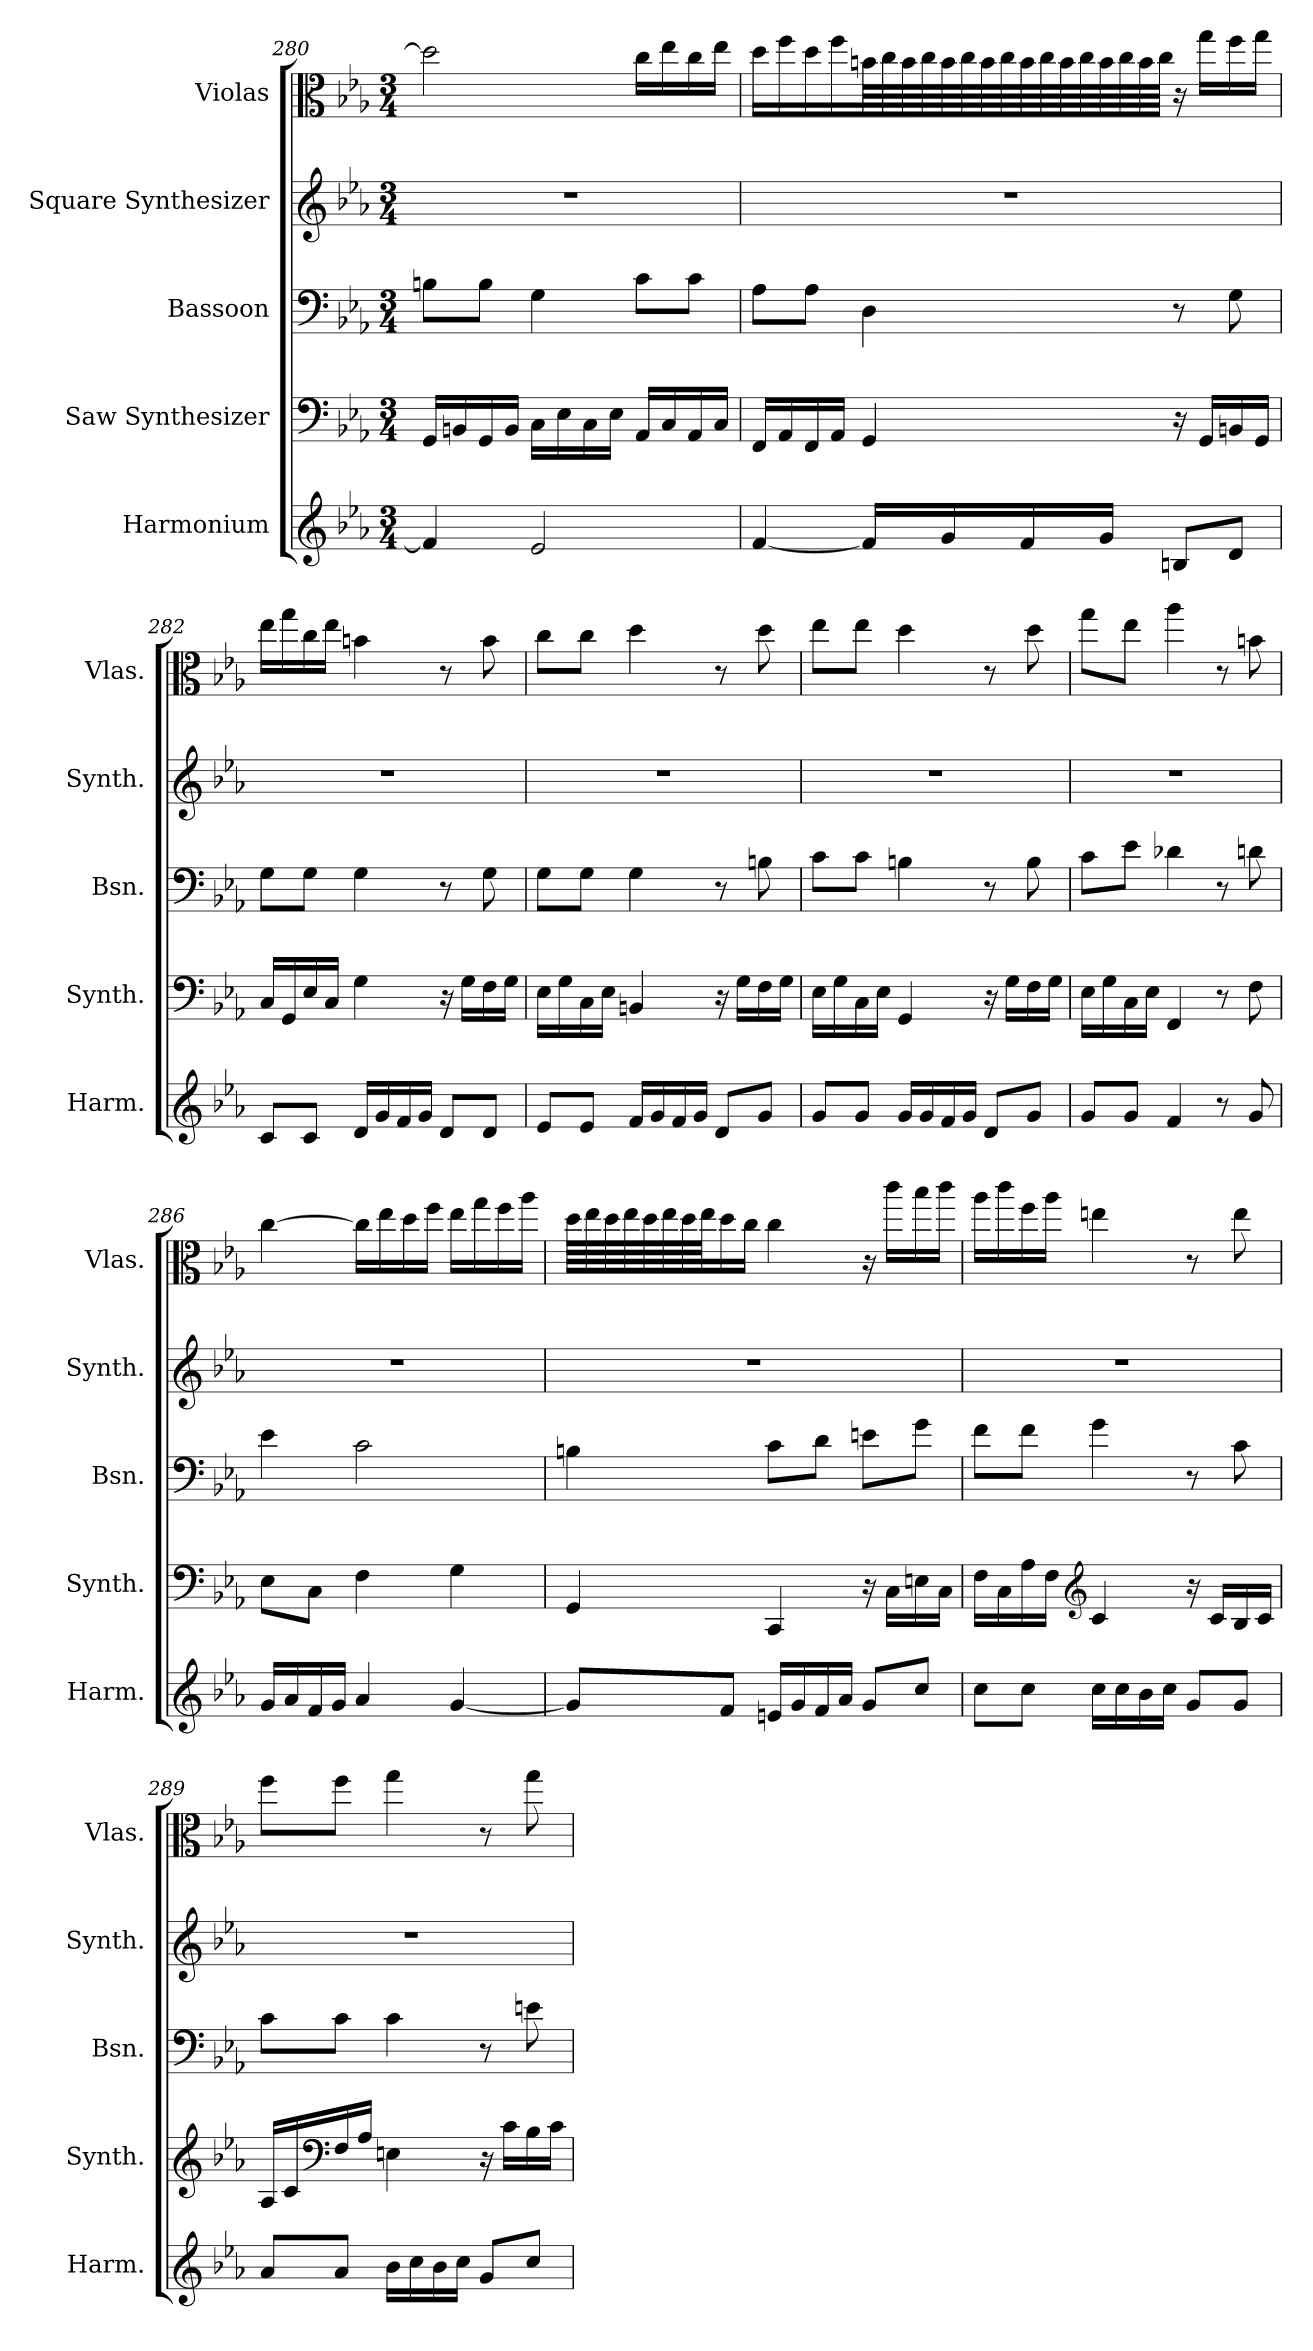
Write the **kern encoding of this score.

**kern	**kern	**kern	**kern	**kern
*part5	*part4	*part3	*part2	*part1
*staff5	*staff4	*staff3	*staff2	*staff1
*I"Harmonium	*I"Saw Synthesizer	*I"Bassoon	*I"Square Synthesizer	*I"Violas
*I'Harm.	*I'Synth.	*I'Bsn.	*I'Synth.	*I'Vlas.
*clefG2	*clefF4	*clefF4	*clefG2	*clefC3
*k[b-e-a-]	*k[b-e-a-]	*k[b-e-a-]	*k[b-e-a-]	*k[b-e-a-]
*M3/4	*M3/4	*M3/4	*M3/4	*M3/4
=280	=280	=280	=280	=280
4f/]	16GG/LL	8Bn\L	2.r	2dd\]
.	16BBn/	.	.	.
.	16GG/	8B\J	.	.
.	16BB/JJ	.	.	.
2e-/	16C\LL	4G\	.	.
.	16E-\	.	.	.
.	16C\	.	.	.
.	16E-\JJ	.	.	.
.	16AA-/LL	8c\L	.	16cc\LL
.	16C/	.	.	16ee-\
.	16AA-/	8c\J	.	16cc\
.	16C/JJ	.	.	16ee-\JJ
!!LO:PB:g=z
=281	=281	=281	=281	=281
[4f/	16FF/LL	8A-\L	2.r	16dd\LL
.	16AA-/	.	.	16ff\
.	16FF/	8A-\J	.	16dd\
.	16AA-/JJ	.	.	16ff\
16f/LL]	4GG/	4D\	.	64bn\LL
.	.	.	.	64cc\
.	.	.	.	64b\
.	.	.	.	64cc\
16g/	.	.	.	64b\
.	.	.	.	64cc\
.	.	.	.	64b\
.	.	.	.	64cc\
16f/	.	.	.	64b\
.	.	.	.	64cc\
.	.	.	.	64b\
.	.	.	.	64cc\
16g/JJ	.	.	.	64b\
.	.	.	.	64cc\
.	.	.	.	64b\
.	.	.	.	64cc\JJJJ
8Bn/L	16r	8r	.	16r
.	16GG/LL	.	.	16gg\LL
8d/J	16BBn/	8G\	.	16ff\
.	16GG/JJ	.	.	16gg\JJ
!!LO:LB:g=z
=282	=282	=282	=282	=282
8c/L	16C/LL	8G\L	2.r	16ee-\LL
.	16GG/	.	.	16gg\
8c/J	16E-/	8G\J	.	16cc\
.	16C/JJ	.	.	16ee-\JJ
16d/LL	4G\	4G\	.	4bn\
16g/	.	.	.	.
16f/	.	.	.	.
16g/JJ	.	.	.	.
8d/L	16r	8r	.	8r
.	16G\LL	.	.	.
8d/J	16F\	8G\	.	8b\
.	16G\JJ	.	.	.
=283	=283	=283	=283	=283
8e-/L	16E-\LL	8G\L	2.r	8cc\L
.	16G\	.	.	.
8e-/J	16C\	8G\J	.	8cc\J
.	16E-\JJ	.	.	.
16f/LL	4BBn/	4G\	.	4dd\
16g/	.	.	.	.
16f/	.	.	.	.
16g/JJ	.	.	.	.
8d/L	16r	8r	.	8r
.	16G\LL	.	.	.
8g/J	16F\	8Bn\	.	8dd\
.	16G\JJ	.	.	.
=284	=284	=284	=284	=284
8g/L	16E-\LL	8c\L	2.r	8ee-\L
.	16G\	.	.	.
8g/J	16C\	8c\J	.	8ee-\J
.	16E-\JJ	.	.	.
16g/LL	4GG/	4Bn\	.	4dd\
16g/	.	.	.	.
16f/	.	.	.	.
16g/JJ	.	.	.	.
8d/L	16r	8r	.	8r
.	16G\LL	.	.	.
8g/J	16F\	8B\	.	8dd\
.	16G\JJ	.	.	.
!!LO:PB:g=z
=285	=285	=285	=285	=285
8g/L	16E-\LL	8c\L	2.r	8gg\L
.	16G\	.	.	.
8g/J	16C\	8e-\J	.	8ee-\J
.	16E-\JJ	.	.	.
*	*	*	*	*MM37
4f/	4FF/	4d-X\	.	4aa-\
*	*	*	*	*MM19
8r	8r	8r	.	8r
8g/	8F\	8dn\	.	8bn\
=286	=286	=286	=286	=286
16g/LL	8E-\L	4e-\	2.r	[4cc\
16a-/	.	.	.	.
16f/	8C\J	.	.	.
16g/JJ	.	.	.	.
4a-/	4F\	2c\	.	16cc\LL]
.	.	.	.	16ee-\
.	.	.	.	16dd\
.	.	.	.	16ff\JJ
[4g/	4G\	.	.	16ee-\LL
.	.	.	.	16gg\
.	.	.	.	16ff\
.	.	.	.	16aa-\JJ
!!LO:LB:g=z
=287	=287	=287	=287	=287
8g/L]	4GG/	4Bn\	2.r	64dd\LLLL
.	.	.	.	64ee-\
.	.	.	.	64dd\
.	.	.	.	64ee-\
.	.	.	.	64dd\
.	.	.	.	64ee-\
.	.	.	.	64dd\
.	.	.	.	64ee-\JJ
8f/J	.	.	.	16dd\
.	.	.	.	16cc\JJ
16en/LL	4CC/	8c\L	.	4cc\
16g/	.	.	.	.
16f/	.	8d\J	.	.
16a-/JJ	.	.	.	.
8g/L	16r	8en\L	.	16r
.	16C\LL	.	.	16ccc\LL
8cc/J	16En\	8g\J	.	16bb-\
.	16C\JJ	.	.	16ccc\JJ
=288	=288	=288	=288	=288
8cc\L	16F\LL	8f\L	2.r	16aa-\LL
.	16C\	.	.	16ccc\
8cc\J	16A-\	8f\J	.	16ff\
.	16F\JJ	.	.	16aa-\JJ
*	*clefG2	*	*	*
16cc\LL	4c/	4g\	.	4een\
16cc\	.	.	.	.
16b-\	.	.	.	.
16cc\JJ	.	.	.	.
8g/L	16r	8r	.	8r
.	16c/LL	.	.	.
8g/J	16B-/	8c\	.	8ee\
.	16c/JJ	.	.	.
!!LO:PB:g=z
=289	=289	=289	=289	=289
8a-/L	16A-/LL	8c\L	2.r	8ff\L
.	16c/	.	.	.
*	*clefF4	*	*	*
8a-/J	16F/	8c\J	.	8ff\J
.	16A-/JJ	.	.	.
16b-\LL	4En\	4c\	.	4gg\
16cc\	.	.	.	.
16b-\	.	.	.	.
16cc\JJ	.	.	.	.
8g/L	16r	8r	.	8r
.	16c\LL	.	.	.
8cc/J	16B-\	8en\	.	8gg\
.	16c\JJ	.	.	.
=	=	=	=	=
*-	*-	*-	*-	*-
